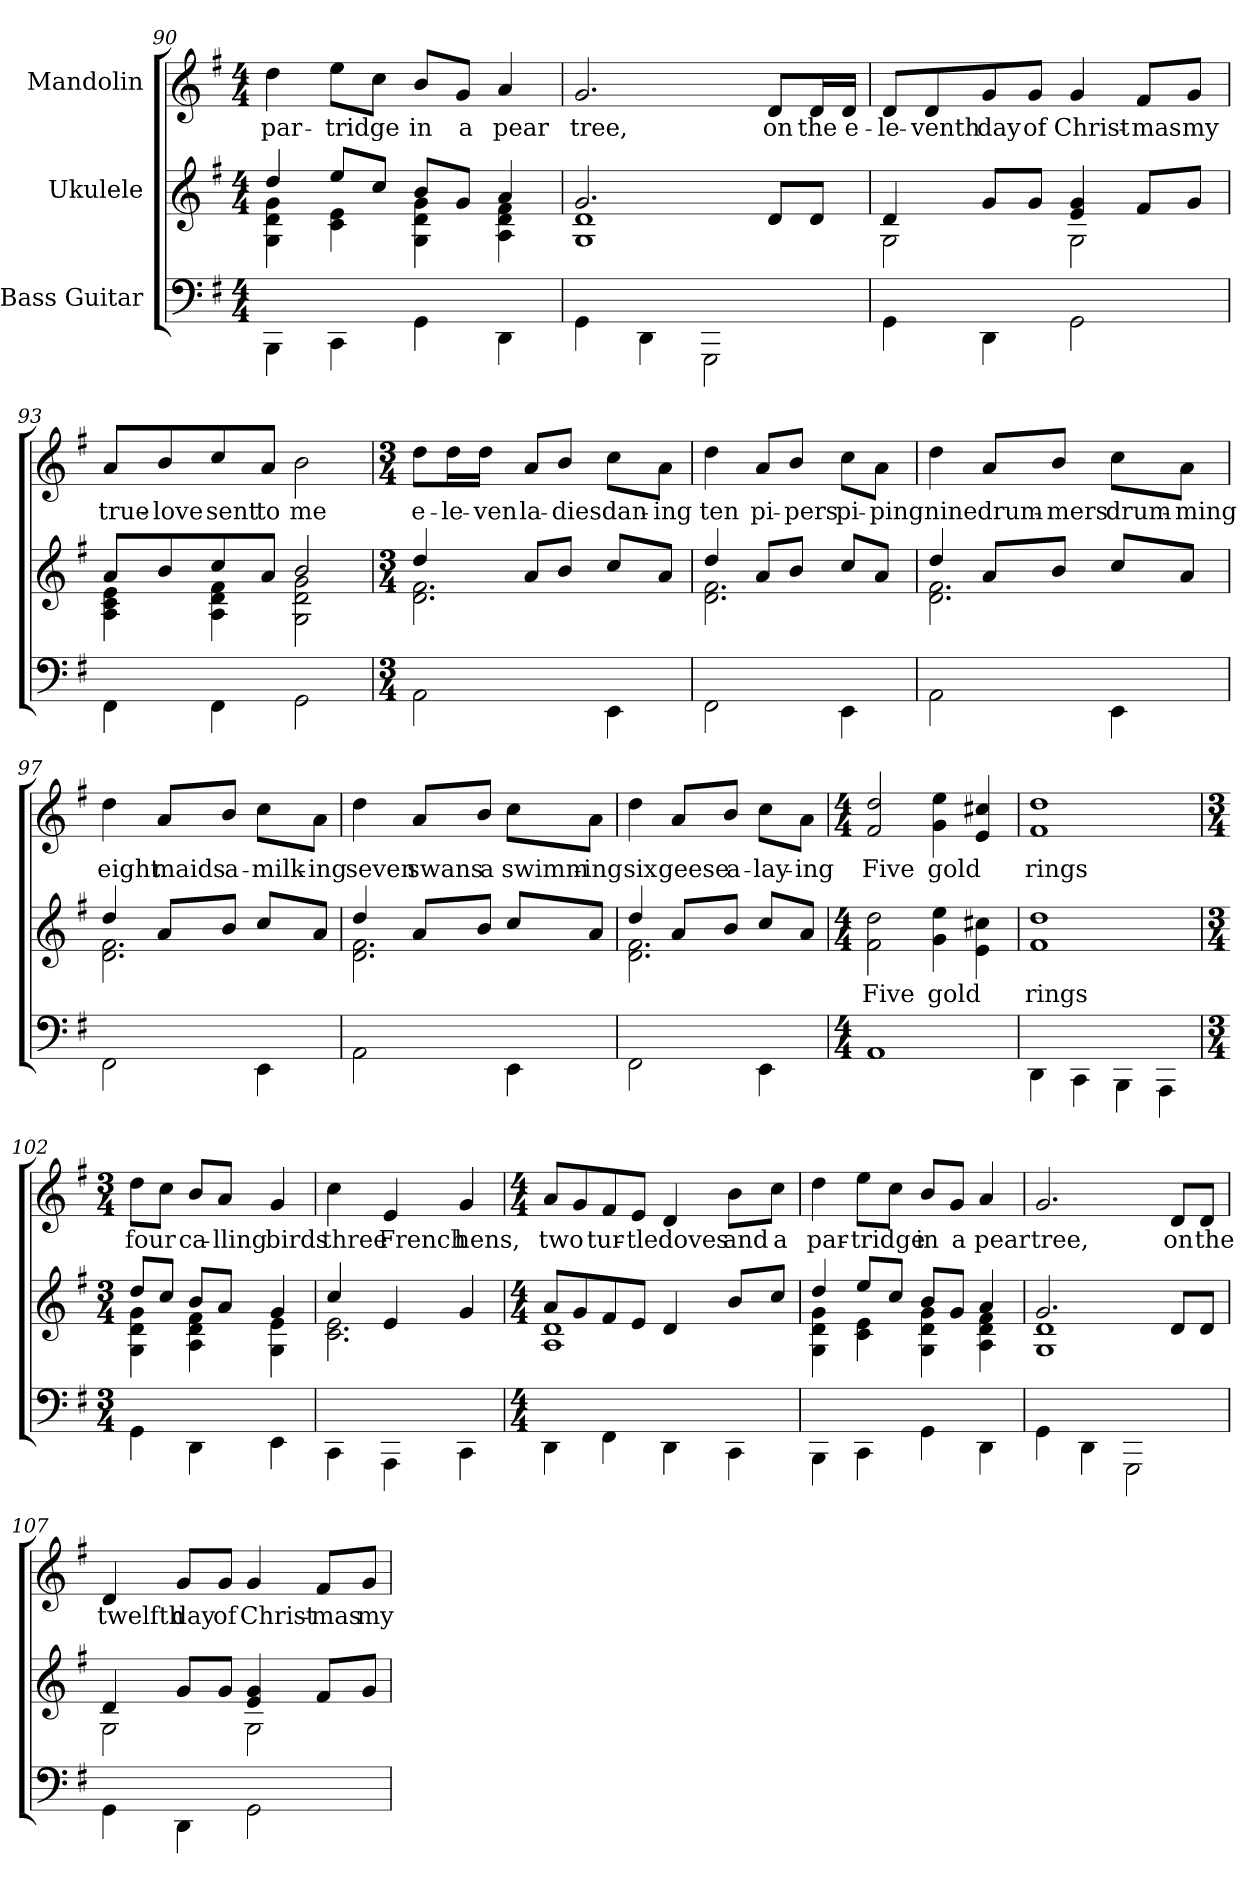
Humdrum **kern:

**kern	**kern	**text	**kern	**text
*part3	*part2	*part2	*part1	*part1
*staff3	*staff2	*staff2	*staff1	*staff1
*I"Bass Guitar	*I"Ukulele	*	*I"Mandolin	*
*	*	*	*clefG2	*
*k[f#]	*k[f#]	*	*k[f#]	*
*G:	*G:	*	*G:	*
*M4/4	*M4/4	*	*M4/4	*
=90	=90	=90	=90	=90
*	*^	*	*	*
!	!	!	!	!	!LO:LY:b
4BBB\	4dd/	4G\ 4d\ 4g\	.	4dd\	par-
!	!	!	!	!	!LO:LY:b
4CC\	8ee/L	4c\ 4e\	.	8ee\L	-tridge
.	8cc/J	.	.	8cc\J	.
!	!	!	!	!	!LO:LY:b
4GG\	8b/L	4G\ 4d\ 4g\	.	8b/L	in
!	!	!	!	!	!LO:LY:b
.	8g/J	.	.	8g/J	a
!	!	!	!	!	!LO:LY:b
4DD\	4a/	4A\ 4d\ 4f#\	.	4a/	pear
=91	=91	=91	=91	=91	=91
!	!	!	!	!	!LO:LY:b
4GG\	2.g/	1G 1d	.	2.g/	tree,
4DD\	.	.	.	.	.
2GGG\	.	.	.	.	.
!	!	!	!	!	!LO:LY:b
.	8d/L	.	.	8d/L	on
!	!	!	!	!	!LO:LY:b
.	8d/J	.	.	16d/L	the
!	!	!	!	!	!LO:LY:b
.	.	.	.	16d/JJ	e-
!!LO:LB:g=z
=92	=92	=92	=92	=92	=92
!	!	!	!	!	!LO:LY:b
4GG\	4d/	2G\	.	8d/L	-le-
!	!	!	!	!	!LO:LY:b
.	.	.	.	8d/	-venth
!	!	!	!	!	!LO:LY:b
4DD\	8g/L	.	.	8g/	day
!	!	!	!	!	!LO:LY:b
.	8g/J	.	.	8g/J	of
!	!	!	!	!	!LO:LY:b
2GG\	4e/ 4g/	2G\	.	4g/	Christ-
!	!	!	!	!	!LO:LY:b
.	8f#/L	.	.	8f#/L	-mas
!	!	!	!	!	!LO:LY:b
.	8g/J	.	.	8g/J	my
=93	=93	=93	=93	=93	=93
!	!	!	!	!	!LO:LY:b
4FF#\	8a/L	4A\ 4c\ 4e\	.	8a/L	true-
!	!	!	!	!	!LO:LY:b
.	8b/	.	.	8b/	-love
!	!	!	!	!	!LO:LY:b
4FF#\	8cc/	4A\ 4d\ 4f#\	.	8cc/	sent
!	!	!	!	!	!LO:LY:b
.	8a/J	.	.	8a/J	to
!	!	!	!	!	!LO:LY:b
2GG\	2b/	2G\ 2d\ 2g\	.	2b\	me
=94	=94	=94	=94	=94	=94
*M3/4	*M3/4	*	*	*M3/4	*
!	!	!	!	!	!LO:LY:b
2AA\	4dd/	2.d\ 2.f#\	.	8dd\L	e-
!	!	!	!	!	!LO:LY:b
.	.	.	.	16dd\L	-le-
!	!	!	!	!	!LO:LY:b
.	.	.	.	16dd\JJ	-ven
!	!	!	!	!	!LO:LY:b
.	8a/L	.	.	8a/L	la-
!	!	!	!	!	!LO:LY:b
.	8b/J	.	.	8b/J	-dies
!	!	!	!	!	!LO:LY:b
4EE\	8cc/L	.	.	8cc\L	dan-
!	!	!	!	!	!LO:LY:b
.	8a/J	.	.	8a\J	-ing
!!LO:PB:g=z
=95	=95	=95	=95	=95	=95
!	!	!	!	!	!LO:LY:b
2FF#\	4dd/	2.d\ 2.f#\	.	4dd\	ten
!	!	!	!	!	!LO:LY:b
.	8a/L	.	.	8a/L	pi-
!	!	!	!	!	!LO:LY:b
.	8b/J	.	.	8b/J	-pers
!	!	!	!	!	!LO:LY:b
4EE\	8cc/L	.	.	8cc\L	pi-
!	!	!	!	!	!LO:LY:b
.	8a/J	.	.	8a\J	-ping
=96	=96	=96	=96	=96	=96
!	!	!	!	!	!LO:LY:b
2AA\	4dd/	2.d\ 2.f#\	.	4dd\	nine
!	!	!	!	!	!LO:LY:b
.	8a/L	.	.	8a/L	drum-
!	!	!	!	!	!LO:LY:b
.	8b/J	.	.	8b/J	-mers
!	!	!	!	!	!LO:LY:b
4EE\	8cc/L	.	.	8cc\L	drum-
!	!	!	!	!	!LO:LY:b
.	8a/J	.	.	8a\J	-ming
=97	=97	=97	=97	=97	=97
!	!	!	!	!	!LO:LY:b
2FF#\	4dd/	2.d\ 2.f#\	.	4dd\	eight
!	!	!	!	!	!LO:LY:b
.	8a/L	.	.	8a/L	maids
!	!	!	!	!	!LO:LY:b
.	8b/J	.	.	8b/J	a-
!	!	!	!	!	!LO:LY:b
4EE\	8cc/L	.	.	8cc\L	-milk-
!	!	!	!	!	!LO:LY:b
.	8a/J	.	.	8a\J	-ing
!!LO:LB:g=z
=98	=98	=98	=98	=98	=98
!	!	!	!	!	!LO:LY:b
2AA\	4dd/	2.d\ 2.f#\	.	4dd\	seven
!	!	!	!	!	!LO:LY:b
.	8a/L	.	.	8a/L	swans
!	!	!	!	!	!LO:LY:b
.	8b/J	.	.	8b/J	a
!	!	!	!	!	!LO:LY:b
4EE\	8cc/L	.	.	8cc\L	swimm-
!	!	!	!	!	!LO:LY:b
.	8a/J	.	.	8a\J	-ing
=99	=99	=99	=99	=99	=99
!	!	!	!	!	!LO:LY:b
2FF#\	4dd/	2.d\ 2.f#\	.	4dd\	six
!	!	!	!	!	!LO:LY:b
.	8a/L	.	.	8a/L	geese
!	!	!	!	!	!LO:LY:b
.	8b/J	.	.	8b/J	a-
!	!	!	!	!	!LO:LY:b
4EE\	8cc/L	.	.	8cc\L	-lay-
!	!	!	!	!	!LO:LY:b
.	8a/J	.	.	8a\J	-ing
*	*v	*v	*	*	*
=100	=100	=100	=100	=100
*M4/4	*M4/4	*	*M4/4	*
!	!	!LO:LY:b	!	!LO:LY:b
1AA	2f#\ 2dd\	Five	2f#/ 2dd/	Five
!	!	!LO:LY:b	!	!LO:LY:b
.	4g\ 4ee\	gold	4g\ 4ee\	gold
.	4e\ 4cc#\	.	4e/ 4cc#X/	.
=101	=101	=101	=101	=101
!	!	!LO:LY:b	!	!LO:LY:b
4DD\	1f# 1dd	rings	1f# 1dd	rings
4CC\	.	.	.	.
4BBB\	.	.	.	.
4AAA\	.	.	.	.
!!LO:LB:g=z
=102	=102	=102	=102	=102
*M3/4	*M3/4	*	*M3/4	*
*	*^	*	*	*
!	!	!	!	!	!LO:LY:b
4GG\	8dd/L	4G\ 4d\ 4g\	.	8dd\L	four
.	8cc/J	.	.	8cc\J	.
!	!	!	!	!	!LO:LY:b
4DD\	8b/L	4A\ 4d\ 4f#\	.	8b/L	ca-
!	!	!	!	!	!LO:LY:b
.	8a/J	.	.	8a/J	-lling
!	!	!	!	!	!LO:LY:b
4EE\	4g/	4G\ 4e\	.	4g/	birds
=103	=103	=103	=103	=103	=103
!	!	!	!	!	!LO:LY:b
4CC\	4cc/	2.c\ 2.e\	.	4cc\	three
!	!	!	!	!	!LO:LY:b
4AAA\	4e/	.	.	4e/	French
!	!	!	!	!	!LO:LY:b
4CC\	4g/	.	.	4g/	hens,
!!LO:PB:g=z
=104	=104	=104	=104	=104	=104
*M4/4	*M4/4	*	*	*M4/4	*
!	!	!	!	!	!LO:LY:b
4DD\	8a/L	1A 1d	.	8a/L	two
.	8g/	.	.	8g/	.
!	!	!	!	!	!LO:LY:b
4FF#\	8f#/	.	.	8f#/	tur-
!	!	!	!	!	!LO:LY:b
.	8e/J	.	.	8e/J	-tle
!	!	!	!	!	!LO:LY:b
4DD\	4d/	.	.	4d/	doves
!	!	!	!	!	!LO:LY:b
4CC\	8b/L	.	.	8b\L	and
!	!	!	!	!	!LO:LY:b
.	8cc/J	.	.	8cc\J	a
=105	=105	=105	=105	=105	=105
!	!	!	!	!	!LO:LY:b
4BBB\	4dd/	4G\ 4d\ 4g\	.	4dd\	par-
!	!	!	!	!	!LO:LY:b
4CC\	8ee/L	4c\ 4e\	.	8ee\L	-tridge
.	8cc/J	.	.	8cc\J	.
!	!	!	!	!	!LO:LY:b
4GG\	8b/L	4G\ 4d\ 4g\	.	8b/L	in
!	!	!	!	!	!LO:LY:b
.	8g/J	.	.	8g/J	a
!	!	!	!	!	!LO:LY:b
4DD\	4a/	4A\ 4d\ 4f#\	.	4a/	pear
=106	=106	=106	=106	=106	=106
!	!	!	!	!	!LO:LY:b
4GG\	2.g/	1G 1d	.	2.g/	tree,
4DD\	.	.	.	.	.
2GGG\	.	.	.	.	.
!	!	!	!	!	!LO:LY:b
.	8d/L	.	.	8d/L	on
!	!	!	!	!	!LO:LY:b
.	8d/J	.	.	8d/J	the
=107	=107	=107	=107	=107	=107
!	!	!	!	!	!LO:LY:b
4GG\	4d/	2G\	.	4d/	twelfth
!	!	!	!	!	!LO:LY:b
4DD\	8g/L	.	.	8g/L	day
!	!	!	!	!	!LO:LY:b
.	8g/J	.	.	8g/J	of
!	!	!	!	!	!LO:LY:b
2GG\	4e/ 4g/	2G\	.	4g/	Christ-
!	!	!	!	!	!LO:LY:b
.	8f#/L	.	.	8f#/L	-mas
!	!	!	!	!	!LO:LY:b
.	8g/J	.	.	8g/J	my
*	*v	*v	*	*	*
=	=	=	=	=
*-	*-	*-	*-	*-
